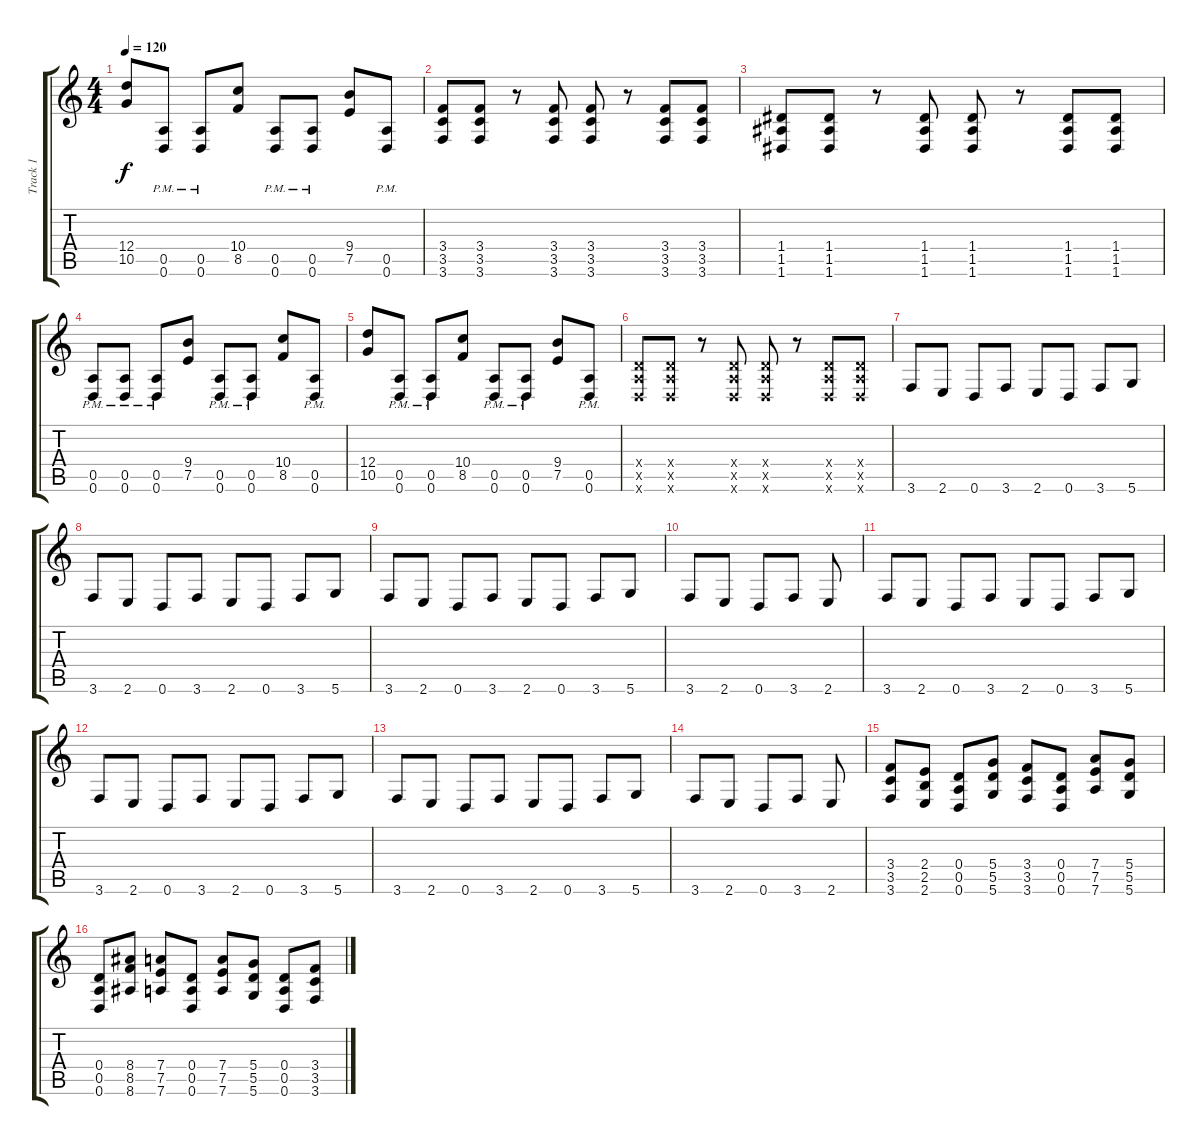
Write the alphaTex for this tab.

\track ("Track 1" "Track 1") {instrument overdrivenguitar}
\staff {score tabs}
\tuning (E4 B3 G3 D3 A2 D2) {hide}
\ts (4 4)
\tempo 120
\clef g2
\ks c
(12.4 10.5).8{dy f} (0.5{pm} 0.6{pm}).8 (0.5{pm} 0.6{pm}).8 (10.4 8.5).8 (0.5{pm} 0.6{pm}).8 (0.5{pm} 0.6{pm}).8 (9.4 7.5).8 (0.5{pm} 0.6{pm}).8 |
(3.4 3.5 3.6).8 (3.4 3.5 3.6).8 r.8 (3.4 3.5 3.6).8 (3.4 3.5 3.6).8 r.8 (3.4 3.5 3.6).8 (3.4 3.5 3.6).8 |
(1.4 1.5 1.6).8 (1.4 1.5 1.6).8 r.8 (1.4 1.5 1.6).8 (1.4 1.5 1.6).8 r.8 (1.4 1.5 1.6).8 (1.4 1.5 1.6).8 |
(0.5{pm} 0.6{pm}).8 (0.5{pm} 0.6{pm}).8 (0.5{pm} 0.6{pm}).8 (9.4 7.5).8 (0.5{pm} 0.6{pm}).8 (0.5{pm} 0.6{pm}).8 (10.4 8.5).8 (0.5{pm} 0.6{pm}).8 |
(12.4 10.5).8 (0.5{pm} 0.6{pm}).8 (0.5{pm} 0.6{pm}).8 (10.4 8.5).8 (0.5{pm} 0.6{pm}).8 (0.5{pm} 0.6{pm}).8 (9.4 7.5).8 (0.5{pm} 0.6{pm}).8 |
(0.4{x} 0.5{x} 0.6{x}).8 (0.4{x} 0.5{x} 0.6{x}).8 r.8 (0.4{x} 0.5{x} 0.6{x}).8 (0.4{x} 0.5{x} 0.6{x}).8 r.8 (0.4{x} 0.5{x} 0.6{x}).8 (0.4{x} 0.5{x} 0.6{x}).8 |
3.6.8 2.6.8 0.6.8 3.6.8 2.6.8 0.6.8 3.6.8 5.6.8 |
3.6.8 2.6.8 0.6.8 3.6.8 2.6.8 0.6.8 3.6.8 5.6.8 |
3.6.8 2.6.8 0.6.8 3.6.8 2.6.8 0.6.8 3.6.8 5.6.8 |
3.6.8 2.6.8 0.6.8 3.6.8 2.6.8 |
3.6.8 2.6.8 0.6.8 3.6.8 2.6.8 0.6.8 3.6.8 5.6.8 |
3.6.8 2.6.8 0.6.8 3.6.8 2.6.8 0.6.8 3.6.8 5.6.8 |
3.6.8 2.6.8 0.6.8 3.6.8 2.6.8 0.6.8 3.6.8 5.6.8 |
3.6.8 2.6.8 0.6.8 3.6.8 2.6.8 |
(3.4 3.5 3.6).8 (2.4 2.5 2.6).8 (0.4 0.5 0.6).8 (5.4 5.5 5.6).8 (3.4 3.5 3.6).8 (0.4 0.5 0.6).8 (7.4 7.5 7.6).8 (5.4 5.5 5.6).8 |
(0.4 0.5 0.6).8 (8.4 8.5 8.6).8 (7.4 7.5 7.6).8 (0.4 0.5 0.6).8 (7.4 7.5 7.6).8 (5.4 5.5 5.6).8 (0.4 0.5 0.6).8 (3.4 3.5 3.6).8
